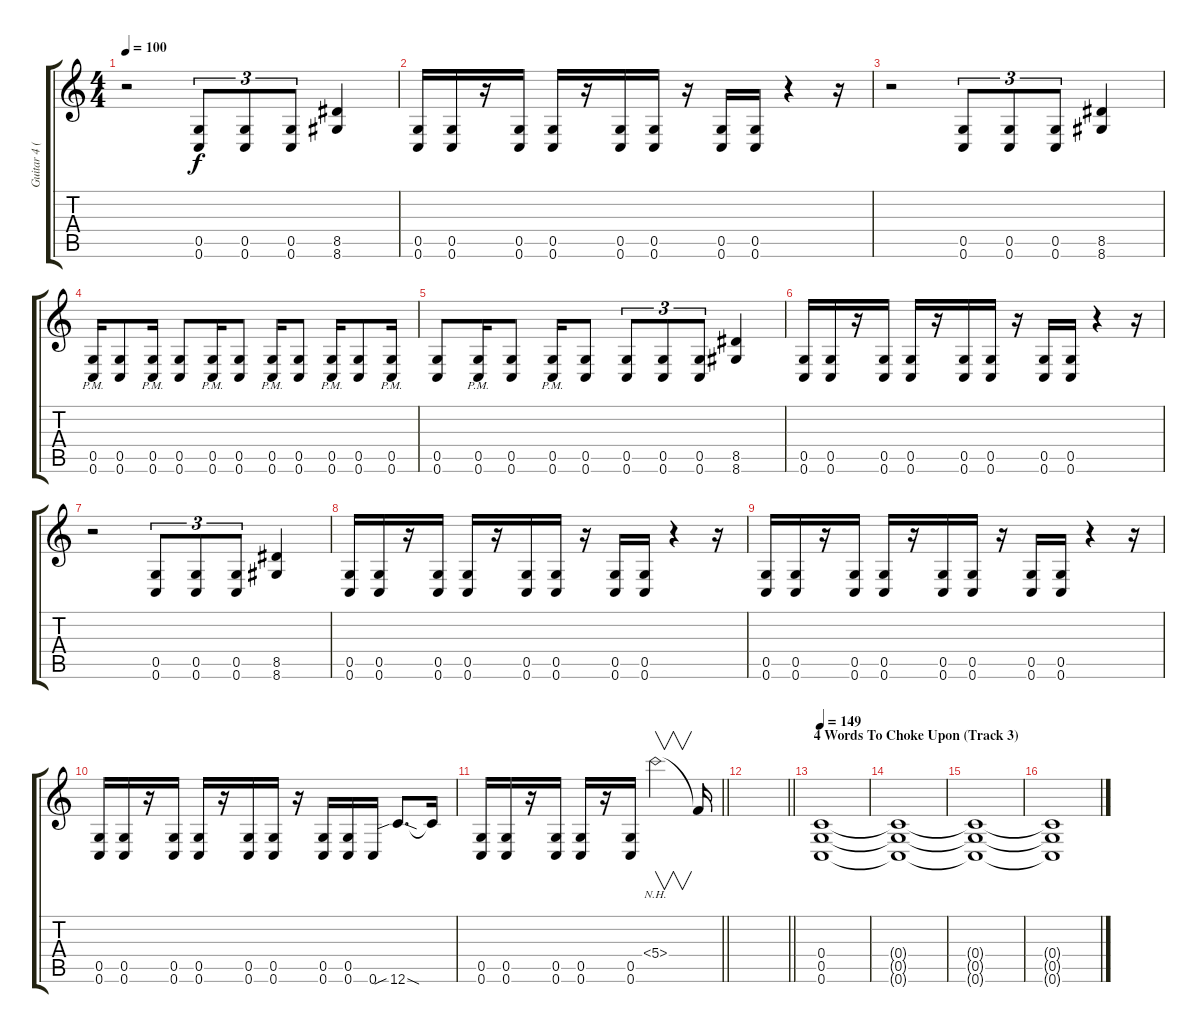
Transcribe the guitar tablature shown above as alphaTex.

\track ("Guitar 4 (Distorted- Padget)" "Guitar 4 (") {instrument distortionguitar}
\staff {score tabs}
\tuning (D4 A3 F3 C3 G2 C2) {hide}
\ts (4 4)
\tempo 100
\clef g2
\ks c
r.2{dy f} (0.5 0.6).8{tu (3 2)} (0.5 0.6).8{tu (3 2)} (0.5 0.6).8{tu (3 2)} (8.5 8.6).4 |
(0.5 0.6).16 (0.5 0.6).16 r.16 (0.5 0.6).16 (0.5 0.6).16 r.16 (0.5 0.6).16 (0.5 0.6).16 r.16 (0.5 0.6).16 (0.5 0.6).16 r.4 r.16 |
r.2 (0.5 0.6).8{tu (3 2)} (0.5 0.6).8{tu (3 2)} (0.5 0.6).8{tu (3 2)} (8.5 8.6).4 |
(0.5{pm} 0.6{pm}).16 (0.5 0.6).8 (0.5{pm} 0.6{pm}).16 (0.5 0.6).8 (0.5{pm} 0.6{pm}).16 (0.5 0.6).8 (0.5{pm} 0.6{pm}).16 (0.5 0.6).8 (0.5{pm} 0.6{pm}).16 (0.5 0.6).8 (0.5{pm} 0.6{pm}).16 |
(0.5 0.6).8 (0.5{pm} 0.6{pm}).16 (0.5 0.6).8 (0.5{pm} 0.6{pm}).16 (0.5 0.6).8 (0.5 0.6).8{tu (3 2)} (0.5 0.6).8{tu (3 2)} (0.5 0.6).8{tu (3 2)} (8.5 8.6).4 |
(0.5 0.6).16 (0.5 0.6).16 r.16 (0.5 0.6).16 (0.5 0.6).16 r.16 (0.5 0.6).16 (0.5 0.6).16 r.16 (0.5 0.6).16 (0.5 0.6).16 r.4 r.16 |
r.2 (0.5 0.6).8{tu (3 2)} (0.5 0.6).8{tu (3 2)} (0.5 0.6).8{tu (3 2)} (8.5 8.6).4 |
(0.5 0.6).16 (0.5 0.6).16 r.16 (0.5 0.6).16 (0.5 0.6).16 r.16 (0.5 0.6).16 (0.5 0.6).16 r.16 (0.5 0.6).16 (0.5 0.6).16 r.4 r.16 |
(0.5 0.6).16 (0.5 0.6).16 r.16 (0.5 0.6).16 (0.5 0.6).16 r.16 (0.5 0.6).16 (0.5 0.6).16 r.16 (0.5 0.6).16 (0.5 0.6).16 r.4 r.16 |
(0.5 0.6).16 (0.5 0.6).16 r.16 (0.5 0.6).16 (0.5 0.6).16 r.16 (0.5 0.6).16 (0.5 0.6).16 r.16 (0.5 0.6).16 (0.5 0.6).16 0.6.16 12.6{sib sod}.8{d} 12.6{t}.16 |
\barLineRight lightlight
(0.5 0.6).16 (0.5 0.6).16 r.16 (0.5 0.6).16 (0.5 0.6).16 r.16 (0.5 0.6).16 5.4{nh}.2{v} 5.4{t}.16 |
\barLineRight lightlight
|
\section ("" "4 Words To Choke Upon (Track 3)")
\tempo 94
\tempo 149
(0.4 0.5 0.6).1 |
(0.4{t} 0.5{t} 0.6{t}).1 |
(0.4{t} 0.5{t} 0.6{t}).1 |
(0.4{t} 0.5{t} 0.6{t}).1
